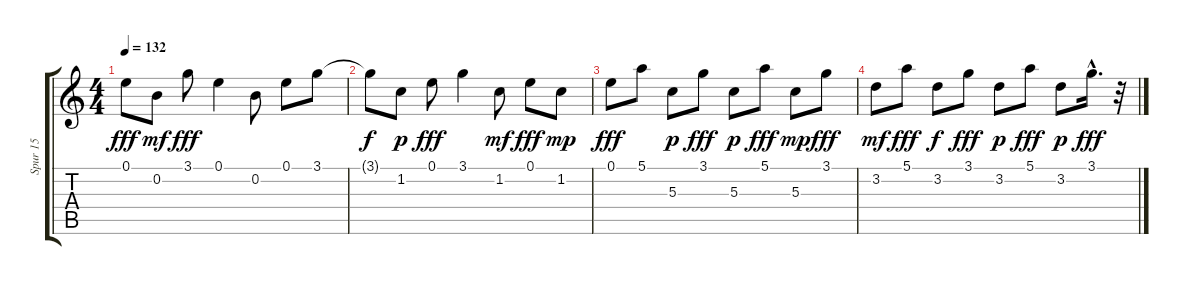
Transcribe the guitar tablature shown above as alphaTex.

\track ("Spur 15" "Spur 15") {instrument acousticguitarsteel}
\staff {score tabs}
\tuning (E4 B3 G3 D3 A2 E2) {hide}
\ts (4 4)
\tempo 132
\clef g2
\ks c
0.1.8{dy fff} 0.2.8{dy mf} 3.1.8{dy fff} 0.1.4 0.2.8 0.1.8 3.1.8 |
3.1{t}.8{dy f} 1.2.8{dy p} 0.1.8{dy fff} 3.1.4 1.2.8{dy mf} 0.1.8{dy fff} 1.2.8{dy mp} |
0.1.8{dy fff} 5.1.8 5.3.8{dy p} 3.1.8{dy fff} 5.3.8{dy p} 5.1.8{dy fff} 5.3.8{dy mp} 3.1.8{dy fff} |
3.2.8{dy mf} 5.1.8{dy fff} 3.2.8{dy f} 3.1.8{dy fff} 3.2.8{dy p} 5.1.8{dy fff} 3.2.8{dy p} 3.1{hac}.16{d dy fff} r.32
